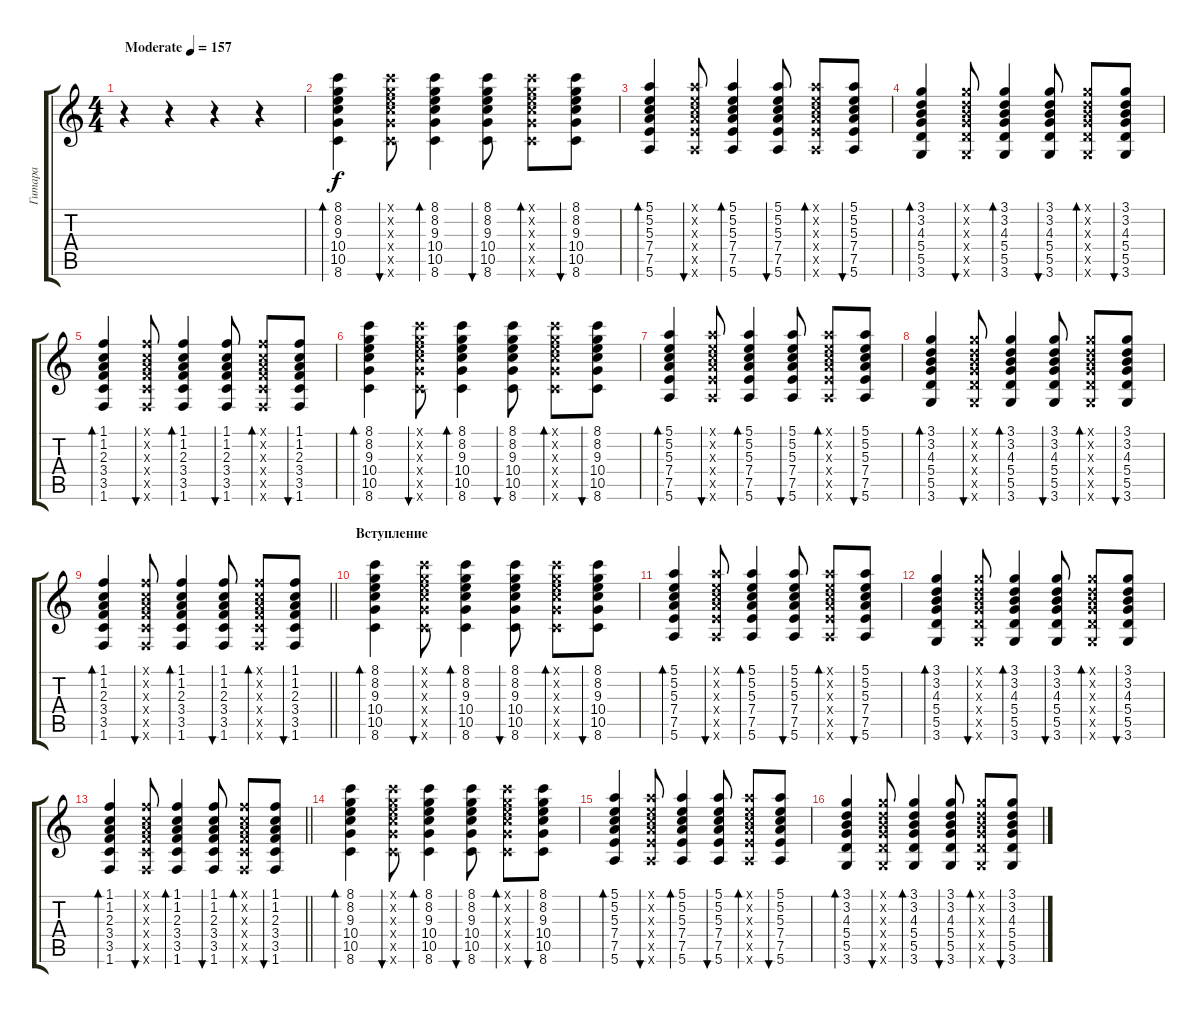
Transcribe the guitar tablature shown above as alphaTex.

\track ("Гитара" "Гитара") {instrument acousticguitarsteel}
\staff {score tabs}
\tuning (E4 B3 G3 D3 A2 E2) {hide}
\ts (4 4)
\tempo (157 "Moderate")
\clef g2
\ks c
r.4{dy f instrument acousticguitarsteel} r.4 r.4 r.4 |
(8.1 8.2 9.3 10.4 10.5 8.6).4{bd 30} (8.1{x} 8.2{x} 9.3{x} 10.4{x} 10.5{x} 8.6{x}).8{bu 30} (8.1 8.2 9.3 10.4 10.5 8.6).4{bd 30} (8.1 8.2 9.3 10.4 10.5 8.6).8{bu 30} (8.1{x} 8.2{x} 9.3{x} 10.4{x} 10.5{x} 8.6{x}).8{bd 30} (8.1 8.2 9.3 10.4 10.5 8.6).8{bu 30} |
(5.1 5.2 5.3 7.4 7.5 5.6).4{bd 30} (5.1{x} 5.2{x} 5.3{x} 7.4{x} 7.5{x} 5.6{x}).8{bu 30} (5.1 5.2 5.3 7.4 7.5 5.6).4{bd 30} (5.1 5.2 5.3 7.4 7.5 5.6).8{bu 30} (5.1{x} 5.2{x} 5.3{x} 7.4{x} 7.5{x} 5.6{x}).8{bd 30} (5.1 5.2 5.3 7.4 7.5 5.6).8{bu 30} |
(3.1 3.2 4.3 5.4 5.5 3.6).4{bd 30} (3.1{x} 3.2{x} 4.3{x} 5.4{x} 5.5{x} 3.6{x}).8{bu 30} (3.1 3.2 4.3 5.4 5.5 3.6).4{bd 30} (3.1 3.2 4.3 5.4 5.5 3.6).8{bu 30} (3.1{x} 3.2{x} 4.3{x} 5.4{x} 5.5{x} 3.6{x}).8{bd 30} (3.1 3.2 4.3 5.4 5.5 3.6).8{bu 30} |
(1.1 1.2 2.3 3.4 3.5 1.6).4{bd 30} (1.1{x} 1.2{x} 2.3{x} 3.4{x} 3.5{x} 1.6{x}).8{bu 30} (1.1 1.2 2.3 3.4 3.5 1.6).4{bd 30} (1.1 1.2 2.3 3.4 3.5 1.6).8{bu 30} (1.1{x} 1.2{x} 2.3{x} 3.4{x} 3.5{x} 1.6{x}).8{bd 30} (1.1 1.2 2.3 3.4 3.5 1.6).8{bu 30} |
(8.1 8.2 9.3 10.4 10.5 8.6).4{bd 30} (8.1{x} 8.2{x} 9.3{x} 10.4{x} 10.5{x} 8.6{x}).8{bu 30} (8.1 8.2 9.3 10.4 10.5 8.6).4{bd 30} (8.1 8.2 9.3 10.4 10.5 8.6).8{bu 30} (8.1{x} 8.2{x} 9.3{x} 10.4{x} 10.5{x} 8.6{x}).8{bd 30} (8.1 8.2 9.3 10.4 10.5 8.6).8{bu 30} |
(5.1 5.2 5.3 7.4 7.5 5.6).4{bd 30} (5.1{x} 5.2{x} 5.3{x} 7.4{x} 7.5{x} 5.6{x}).8{bu 30} (5.1 5.2 5.3 7.4 7.5 5.6).4{bd 30} (5.1 5.2 5.3 7.4 7.5 5.6).8{bu 30} (5.1{x} 5.2{x} 5.3{x} 7.4{x} 7.5{x} 5.6{x}).8{bd 30} (5.1 5.2 5.3 7.4 7.5 5.6).8{bu 30} |
(3.1 3.2 4.3 5.4 5.5 3.6).4{bd 30} (3.1{x} 3.2{x} 4.3{x} 5.4{x} 5.5{x} 3.6{x}).8{bu 30} (3.1 3.2 4.3 5.4 5.5 3.6).4{bd 30} (3.1 3.2 4.3 5.4 5.5 3.6).8{bu 30} (3.1{x} 3.2{x} 4.3{x} 5.4{x} 5.5{x} 3.6{x}).8{bd 30} (3.1 3.2 4.3 5.4 5.5 3.6).8{bu 30} |
\barLineRight lightlight
(1.1 1.2 2.3 3.4 3.5 1.6).4{bd 30} (1.1{x} 1.2{x} 2.3{x} 3.4{x} 3.5{x} 1.6{x}).8{bu 30} (1.1 1.2 2.3 3.4 3.5 1.6).4{bd 30} (1.1 1.2 2.3 3.4 3.5 1.6).8{bu 30} (1.1{x} 1.2{x} 2.3{x} 3.4{x} 3.5{x} 1.6{x}).8{bd 30} (1.1 1.2 2.3 3.4 3.5 1.6).8{bu 30} |
\section ("" "Вступление")
(8.1 8.2 9.3 10.4 10.5 8.6).4{bd 30} (8.1{x} 8.2{x} 9.3{x} 10.4{x} 10.5{x} 8.6{x}).8{bu 30} (8.1 8.2 9.3 10.4 10.5 8.6).4{bd 30} (8.1 8.2 9.3 10.4 10.5 8.6).8{bu 30} (8.1{x} 8.2{x} 9.3{x} 10.4{x} 10.5{x} 8.6{x}).8{bd 30} (8.1 8.2 9.3 10.4 10.5 8.6).8{bu 30} |
(5.1 5.2 5.3 7.4 7.5 5.6).4{bd 30} (5.1{x} 5.2{x} 5.3{x} 7.4{x} 7.5{x} 5.6{x}).8{bu 30} (5.1 5.2 5.3 7.4 7.5 5.6).4{bd 30} (5.1 5.2 5.3 7.4 7.5 5.6).8{bu 30} (5.1{x} 5.2{x} 5.3{x} 7.4{x} 7.5{x} 5.6{x}).8{bd 30} (5.1 5.2 5.3 7.4 7.5 5.6).8{bu 30} |
(3.1 3.2 4.3 5.4 5.5 3.6).4{bd 30} (3.1{x} 3.2{x} 4.3{x} 5.4{x} 5.5{x} 3.6{x}).8{bu 30} (3.1 3.2 4.3 5.4 5.5 3.6).4{bd 30} (3.1 3.2 4.3 5.4 5.5 3.6).8{bu 30} (3.1{x} 3.2{x} 4.3{x} 5.4{x} 5.5{x} 3.6{x}).8{bd 30} (3.1 3.2 4.3 5.4 5.5 3.6).8{bu 30} |
\barLineRight lightlight
(1.1 1.2 2.3 3.4 3.5 1.6).4{bd 30} (1.1{x} 1.2{x} 2.3{x} 3.4{x} 3.5{x} 1.6{x}).8{bu 30} (1.1 1.2 2.3 3.4 3.5 1.6).4{bd 30} (1.1 1.2 2.3 3.4 3.5 1.6).8{bu 30} (1.1{x} 1.2{x} 2.3{x} 3.4{x} 3.5{x} 1.6{x}).8{bd 30} (1.1 1.2 2.3 3.4 3.5 1.6).8{bu 30} |
(8.1 8.2 9.3 10.4 10.5 8.6).4{bd 30} (8.1{x} 8.2{x} 9.3{x} 10.4{x} 10.5{x} 8.6{x}).8{bu 30} (8.1 8.2 9.3 10.4 10.5 8.6).4{bd 30} (8.1 8.2 9.3 10.4 10.5 8.6).8{bu 30} (8.1{x} 8.2{x} 9.3{x} 10.4{x} 10.5{x} 8.6{x}).8{bd 30} (8.1 8.2 9.3 10.4 10.5 8.6).8{bu 30} |
(5.1 5.2 5.3 7.4 7.5 5.6).4{bd 30} (5.1{x} 5.2{x} 5.3{x} 7.4{x} 7.5{x} 5.6{x}).8{bu 30} (5.1 5.2 5.3 7.4 7.5 5.6).4{bd 30} (5.1 5.2 5.3 7.4 7.5 5.6).8{bu 30} (5.1{x} 5.2{x} 5.3{x} 7.4{x} 7.5{x} 5.6{x}).8{bd 30} (5.1 5.2 5.3 7.4 7.5 5.6).8{bu 30} |
(3.1 3.2 4.3 5.4 5.5 3.6).4{bd 30} (3.1{x} 3.2{x} 4.3{x} 5.4{x} 5.5{x} 3.6{x}).8{bu 30} (3.1 3.2 4.3 5.4 5.5 3.6).4{bd 30} (3.1 3.2 4.3 5.4 5.5 3.6).8{bu 30} (3.1{x} 3.2{x} 4.3{x} 5.4{x} 5.5{x} 3.6{x}).8{bd 30} (3.1 3.2 4.3 5.4 5.5 3.6).8{bu 30}
